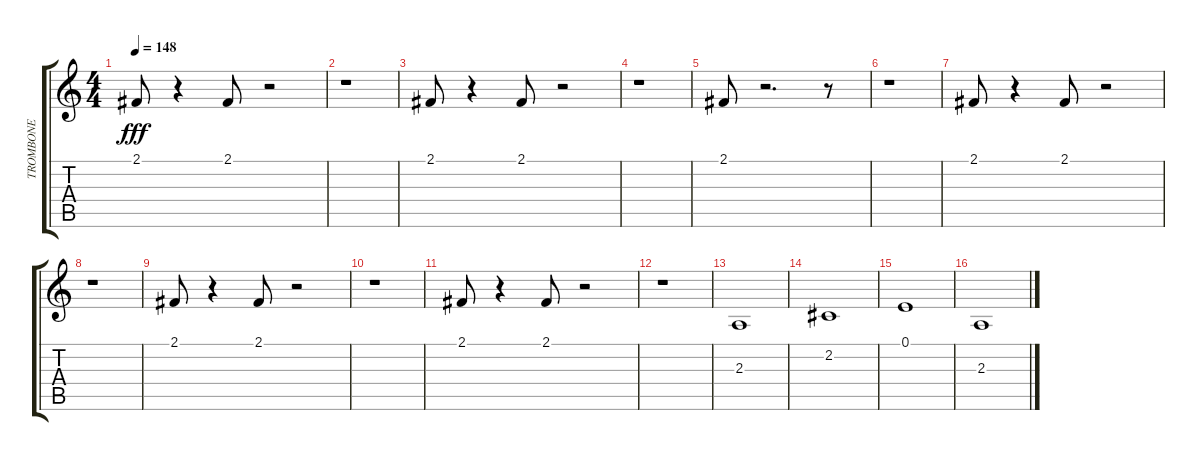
\track ("TROMBONE" "TROMBONE") {instrument trombone}
\staff {score tabs}
\tuning (E4 B3 G3 D3 A2 E2) {hide}
\ts (4 4)
\tempo 148
\clef g2
\ks c
2.1.8{dy fff} r.4 2.1.8 r.2 |
r.1 |
2.1.8 r.4 2.1.8 r.2 |
r.1 |
2.1.8 r.2{d} r.8 |
r.1 |
2.1.8 r.4 2.1.8 r.2 |
r.1 |
2.1.8 r.4 2.1.8 r.2 |
r.1 |
2.1.8 r.4 2.1.8 r.2 |
r.1 |
2.3.1 |
2.2.1 |
0.1.1 |
2.3.1
